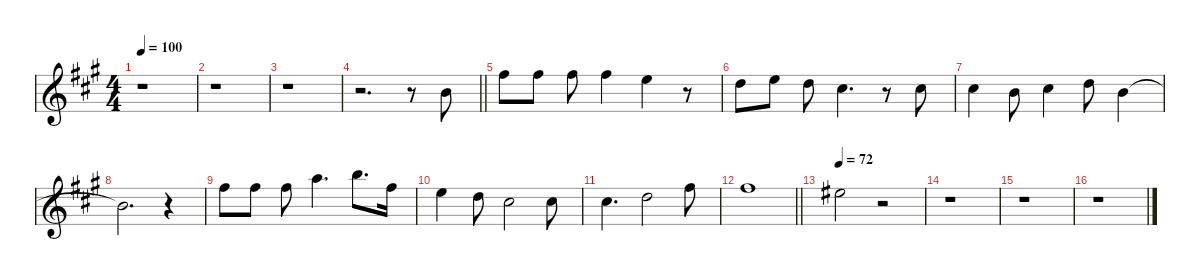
\defaultSystemsLayout 4
\hideDynamics
\bracketExtendMode nobrackets
\singleTrackTrackNamePolicy hidden
\multiTrackTrackNamePolicy hidden
\firstSystemTrackNameMode fullname
\firstSystemTrackNameOrientation horizontal
\otherSystemsTrackNameOrientation horizontal
\track ("Voice" "sax.") {instrument baritonesax}
\staff {score}
\tuning (E4 B3 G3 D3 A2 E2)
\displaytranspose 21
\ts (4 4)
\tempo 100
\clef g2
\ks a
r.1{dy f beam Down} |
r.1{beam Down} |
r.1{beam Down} |
\barLineRight lightlight
r.2{d beam Down} r.8{beam Down} 0.4{acc forcenatural}.8{dy ppp beam Down} |
2.3{acc #}.8{beam Down} 2.3{acc #}.8{beam Down} 2.3{acc #}.8{beam Down} 2.3{acc #}.4{beam Down} 0.3{acc forcenatural}.4{beam Down} r.8{beam Down} |
3.4{acc forcenatural}.8{beam Down} 0.3{acc forcenatural}.8{beam Down} 3.4{acc forcenatural}.8{beam Down} 2.4{acc #}.4{d beam Down} r.8{beam Down} 2.4{acc #}.8{beam Down} |
2.4{acc #}.4{beam Down} 0.4{acc forcenatural}.8{beam Down} 2.4{acc #}.4{beam Down} 3.4{acc forcenatural}.8{beam Down} 0.4{acc forcenatural}.4{beam Down} |
0.4{t acc forcenatural}.2{d beam Down} r.4{beam Down} |
2.3{acc #}.8{beam Down} 2.3{acc #}.8{beam Down} 2.3{acc #}.8{beam Down} 1.2{acc forcenatural}.4{d beam Down} 3.2{acc forcenatural}.8{d beam Down} 2.3{acc #}.16{beam Down} |
0.3{acc forcenatural}.4{beam Down} 3.4{acc forcenatural}.8{beam Down} 2.4{acc #}.2{beam Down} 2.4{acc #}.8{beam Down} |
2.4{acc #}.4{d beam Down} 3.4{acc forcenatural}.2{beam Down} 7.4{acc #}.8{beam Down} |
\barLineRight lightlight
7.4{acc #}.1{beam Down} |
\tempo 72
1.3{acc #}.2{beam Down} r.2{beam Down} |
r.1{beam Down} |
r.1{beam Down} |
r.1{beam Down}
